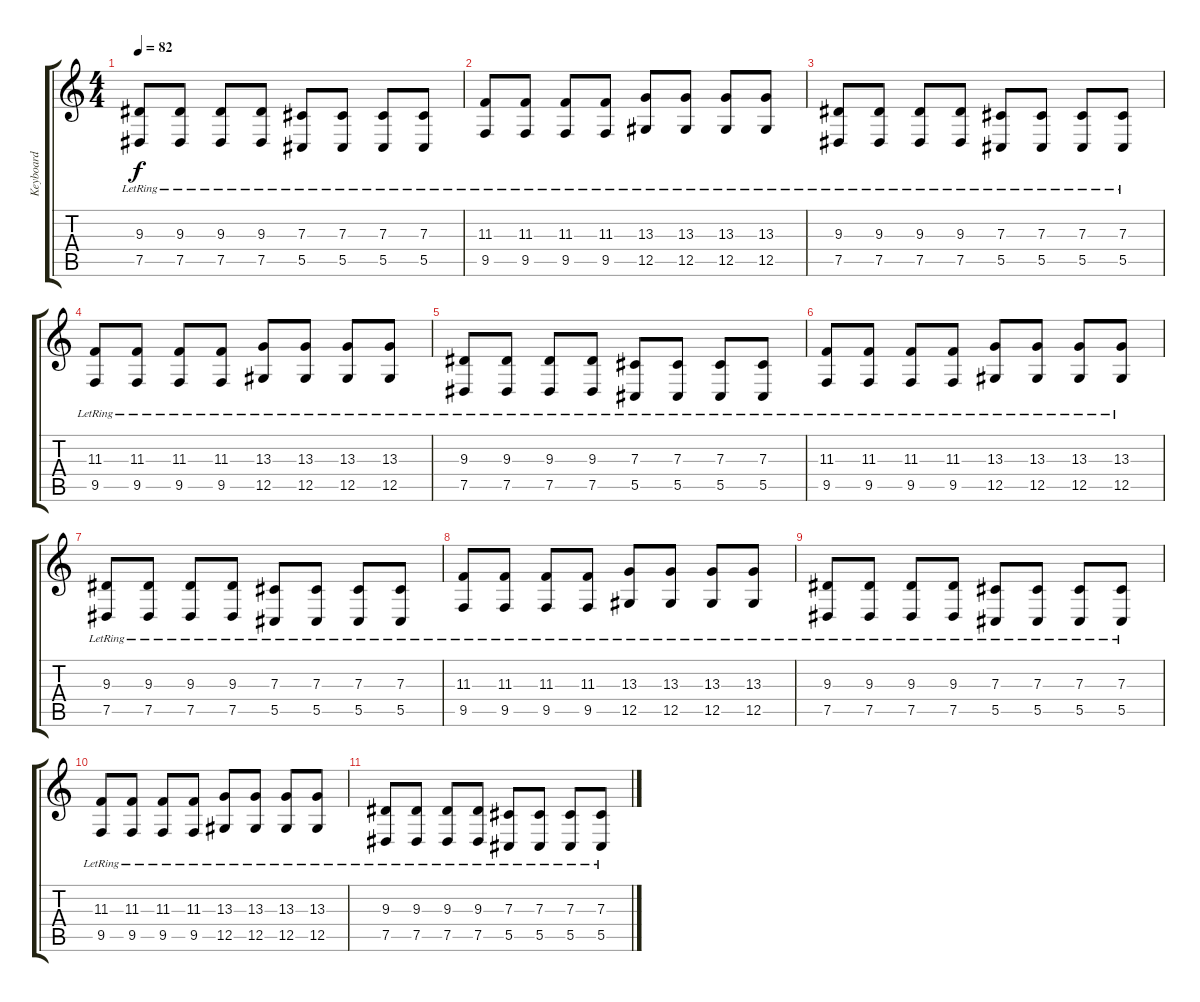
\track ("Keyboard" "Keyboard") {instrument pad1newage}
\staff {score tabs}
\tuning (Eb4 Bb3 Gb3 Db3 Ab2 Db2) {hide}
\ts (4 4)
\tempo 82
\clef g2
\ks c
(9.3{lr} 7.5{lr}).8{dy f} (9.3{lr} 7.5{lr}).8 (9.3{lr} 7.5{lr}).8 (9.3{lr} 7.5{lr}).8 (7.3{lr} 5.5{lr}).8 (7.3{lr} 5.5{lr}).8 (7.3{lr} 5.5{lr}).8 (7.3{lr} 5.5{lr}).8 |
(11.3{lr} 9.5{lr}).8 (11.3{lr} 9.5{lr}).8 (11.3{lr} 9.5{lr}).8 (11.3{lr} 9.5{lr}).8 (13.3{lr} 12.5{lr}).8 (13.3{lr} 12.5{lr}).8 (13.3{lr} 12.5{lr}).8 (13.3{lr} 12.5{lr}).8 |
(9.3{lr} 7.5{lr}).8 (9.3{lr} 7.5{lr}).8 (9.3{lr} 7.5{lr}).8 (9.3{lr} 7.5{lr}).8 (7.3{lr} 5.5{lr}).8 (7.3{lr} 5.5{lr}).8 (7.3{lr} 5.5{lr}).8 (7.3{lr} 5.5{lr}).8 |
(11.3{lr} 9.5{lr}).8 (11.3{lr} 9.5{lr}).8 (11.3{lr} 9.5{lr}).8 (11.3{lr} 9.5{lr}).8 (13.3{lr} 12.5{lr}).8 (13.3{lr} 12.5{lr}).8 (13.3{lr} 12.5{lr}).8 (13.3{lr} 12.5{lr}).8 |
(9.3{lr} 7.5{lr}).8 (9.3{lr} 7.5{lr}).8 (9.3{lr} 7.5{lr}).8 (9.3{lr} 7.5{lr}).8 (7.3{lr} 5.5{lr}).8 (7.3{lr} 5.5{lr}).8 (7.3{lr} 5.5{lr}).8 (7.3{lr} 5.5{lr}).8 |
(11.3{lr} 9.5{lr}).8 (11.3{lr} 9.5{lr}).8 (11.3{lr} 9.5{lr}).8 (11.3{lr} 9.5{lr}).8 (13.3{lr} 12.5{lr}).8 (13.3{lr} 12.5{lr}).8 (13.3{lr} 12.5{lr}).8 (13.3{lr} 12.5{lr}).8 |
(9.3{lr} 7.5{lr}).8 (9.3{lr} 7.5{lr}).8 (9.3{lr} 7.5{lr}).8 (9.3{lr} 7.5{lr}).8 (7.3{lr} 5.5{lr}).8 (7.3{lr} 5.5{lr}).8 (7.3{lr} 5.5{lr}).8{volume 9} (7.3{lr} 5.5{lr}).8 |
(11.3{lr} 9.5{lr}).8 (11.3{lr} 9.5{lr}).8 (11.3{lr} 9.5{lr}).8 (11.3{lr} 9.5{lr}).8 (13.3{lr} 12.5{lr}).8 (13.3{lr} 12.5{lr}).8 (13.3{lr} 12.5{lr}).8 (13.3{lr} 12.5{lr}).8 |
(9.3{lr} 7.5{lr}).8 (9.3{lr} 7.5{lr}).8 (9.3{lr} 7.5{lr}).8 (9.3{lr} 7.5{lr}).8 (7.3{lr} 5.5{lr}).8{volume 0} (7.3{lr} 5.5{lr}).8 (7.3{lr} 5.5{lr}).8 (7.3{lr} 5.5{lr}).8 |
(11.3{lr} 9.5{lr}).8 (11.3{lr} 9.5{lr}).8 (11.3{lr} 9.5{lr}).8 (11.3{lr} 9.5{lr}).8 (13.3{lr} 12.5{lr}).8 (13.3{lr} 12.5{lr}).8 (13.3{lr} 12.5{lr}).8 (13.3{lr} 12.5{lr}).8 |
(9.3{lr} 7.5{lr}).8 (9.3{lr} 7.5{lr}).8 (9.3{lr} 7.5{lr}).8 (9.3{lr} 7.5{lr}).8 (7.3{lr} 5.5{lr}).8 (7.3{lr} 5.5{lr}).8 (7.3{lr} 5.5{lr}).8 (7.3{lr} 5.5{lr}).8
